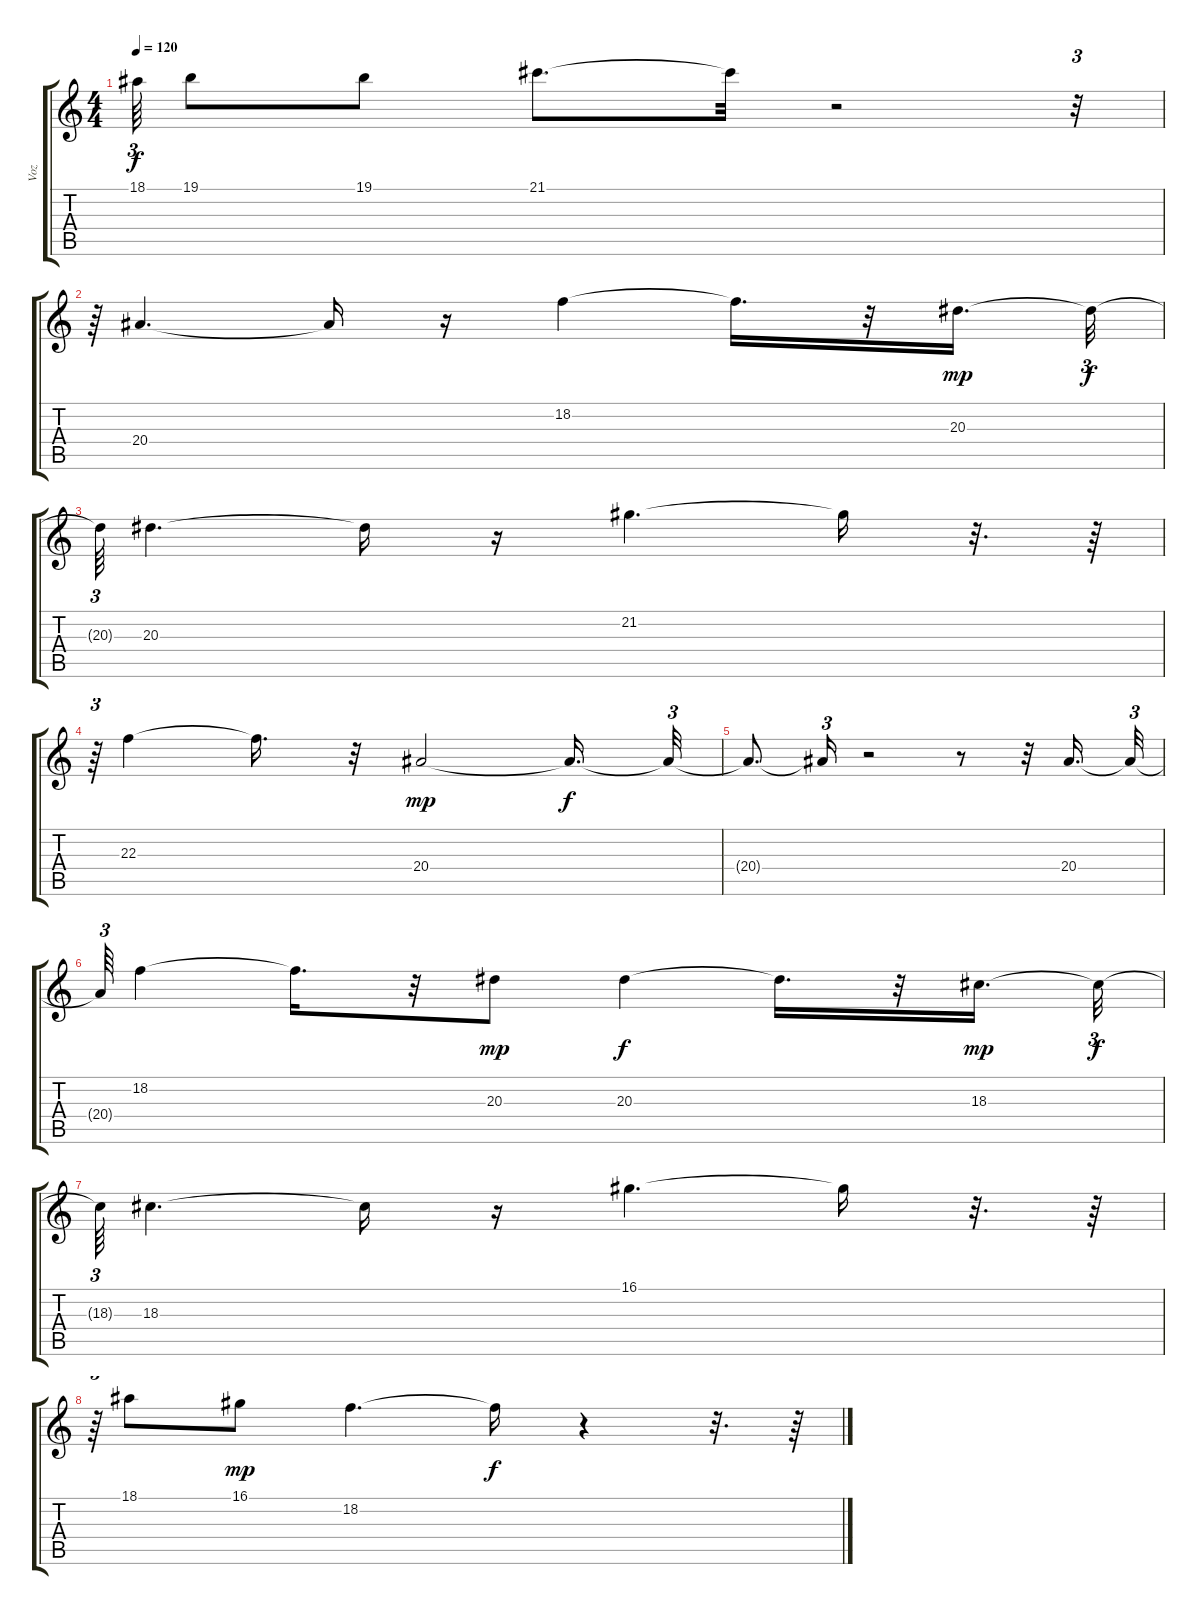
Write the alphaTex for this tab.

\track ("Voz" "Voz") {instrument fx5brightness}
\staff {score tabs}
\tuning (E4 B3 G3 D3 A2 E2) {hide}
\ts (4 4)
\tempo 120
\clef g2
\ks c
18.1{t}.64{tu (3 2) dy f} 19.1.8 19.1.8 21.1.8{d} 21.1{t}.32 r.2 r.32{tu (3 2)} |
r.64{tu (3 2)} 20.4.4{d} 20.4{t}.16 r.16 18.2.4 18.2{t}.16{d} r.32 20.3.16{d dy mp} 20.3{t}.32{tu (3 2) dy f} |
20.3{t}.64{tu (3 2)} 20.3.4{d} 20.3{t}.16 r.16 21.2.4{d} 21.2{t}.16 r.32{d} r.64 |
r.64{tu (3 2)} 22.3.4 22.3{t}.16{d} r.32 20.4.2{dy mp} 20.4{t}.16{d dy f} 20.4{t}.32{tu (3 2)} |
20.4{t}.8{d} 20.4{t}.16{tu (3 2)} r.2 r.8 r.32 20.4.16{d} 20.4{t}.32{tu (3 2)} |
20.4{t}.64{tu (3 2)} 18.2.4 18.2{t}.16{d} r.32 20.3.8{dy mp} 20.3.4{dy f} 20.3{t}.16{d} r.32 18.3.16{d dy mp} 18.3{t}.32{tu (3 2) dy f} |
18.3{t}.64{tu (3 2)} 18.3.4{d} 18.3{t}.16 r.16 16.1.4{d} 16.1{t}.16 r.32{d} r.64 |
r.64{tu (3 2)} 18.1.8 16.1.8{dy mp} 18.2.4{d} 18.2{t}.16{dy f} r.4 r.32{d} r.64
